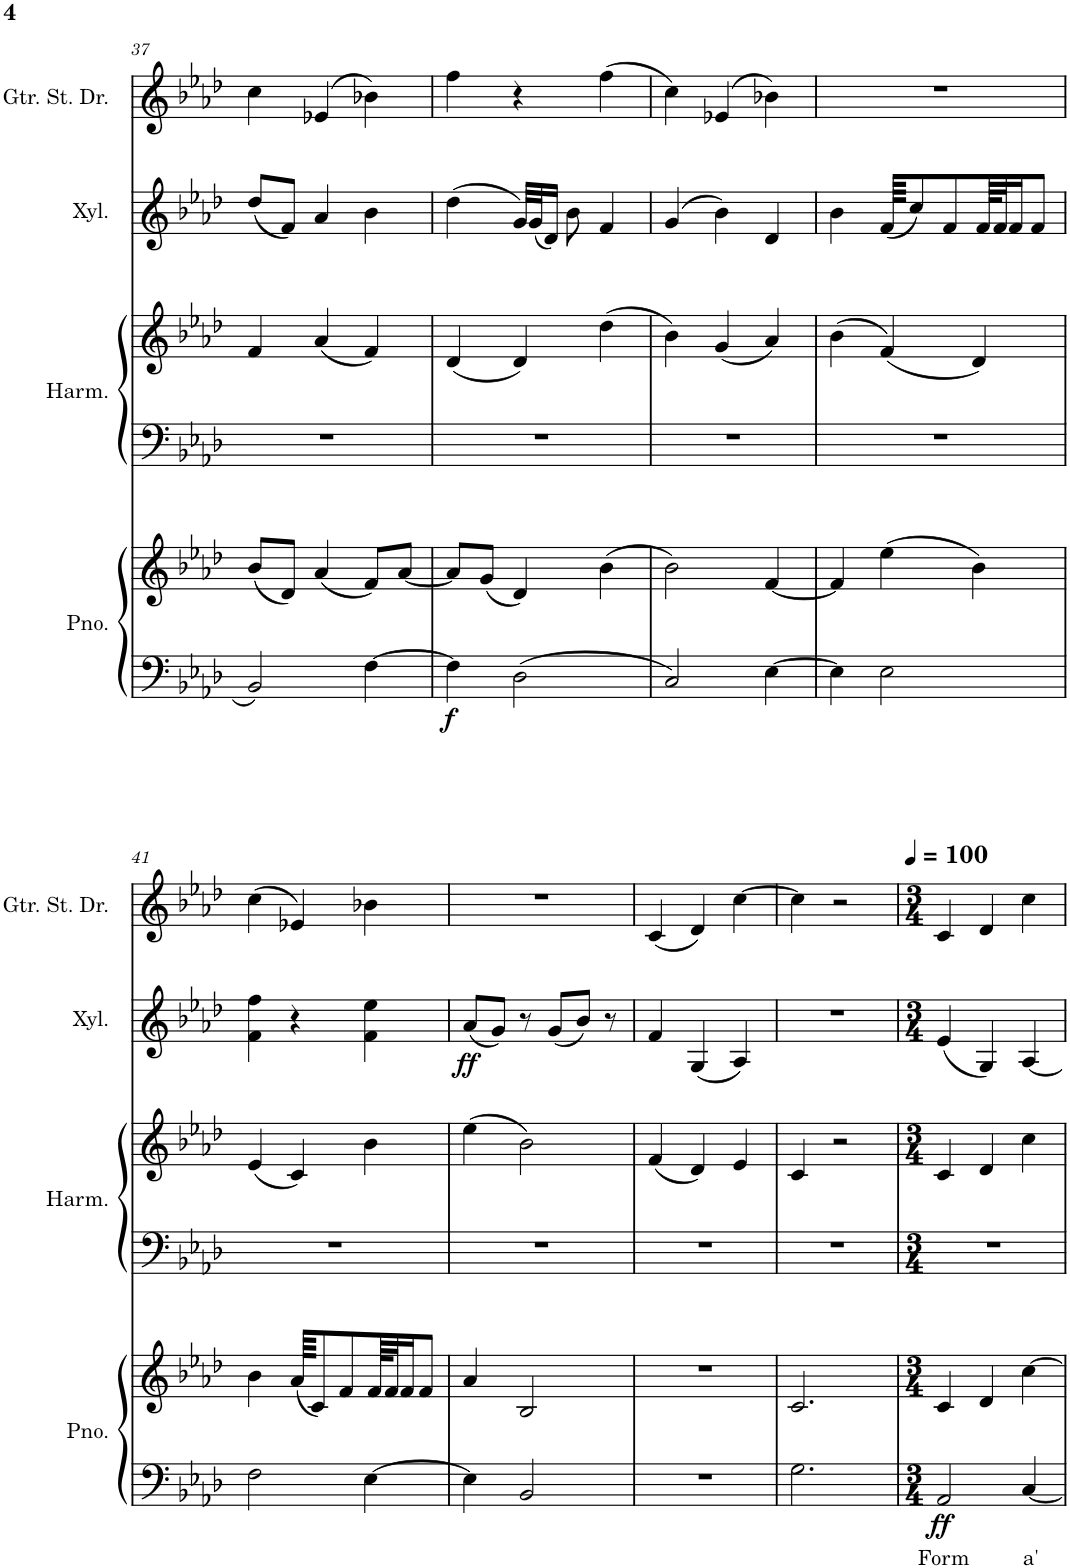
**kern	**text	**text	**kern	**dynam	**kern	**kern	**kern	**dynam	**kern
*part4	*part4	*part4	*part4	*part4	*part3	*part3	*part2	*part2	*part1
*staff6	*staff6	*staff6	*staff5	*staff5/6	*staff4	*staff3	*staff2	*staff2	*staff1
*I"Piano	*	*	*	*	*I"Harmonium	*	*I"Xylophone	*	*I"Guitar Steel Drums
*I'Pno.	*	*	*	*	*I'Harm.	*	*I'Xyl.	*	*I'Gtr. St. Dr.
!!LO:PB:g=z
*clefF4	*	*	*clefG2	*	*clefF4	*clefG2	*clefG2	*	*clefG2
*	*	*	*	*	*	*	*Trd-7c-12	*	*
*k[b-e-a-d-]	*	*	*k[b-e-a-d-]	*	*k[b-e-a-d-]	*k[b-e-a-d-]	*k[b-e-a-d-]	*	*k[b-e-a-d-]
*M6/8	*	*	*M6/8	*	*M6/8	*M6/8	*M6/8	*	*M6/8
=37	=37	=37	=37	=37	=37	=37	=37	=37	=37
2BB-/	.	.	(8b-/L	.	2.r	4f/	(8dd-/L	.	4cc\
.	.	.	8d-/J)	.	.	.	8f/J)	.	.
.	.	.	(4a-/	.	.	(4a-/	4a-/	.	(4e-X/
[4F\	.	.	8f/L)	.	.	4f/)	4b-\	.	4b-X\)
.	.	.	[8a-/J	.	.	.	.	.	.
=38	=38	=38	=38	=38	=38	=38	=38	=38	=38
!	!	!	!	!LO:DY:b=2	!	!	!	!	!
4F\]	.	.	8a-/L]	f	2.r	(4d-/	(4dd-\	.	4ff\
.	.	.	(8g/J	.	.	.	.	.	.
2D-\	.	.	4d-/)	.	.	4d-/)	32g/LLL)	.	4r
.	.	.	.	.	.	.	(32g/J	.	.
.	.	.	.	.	.	.	16d-/JJ)	.	.
.	.	.	.	.	.	.	8b-\	.	.
.	.	.	(4b-\	.	.	(4dd-\	4f/	.	(4ff\
=39	=39	=39	=39	=39	=39	=39	=39	=39	=39
2C/	.	.	2b-\)	.	2.r	4b-\)	(4g/	.	4cc\)
.	.	.	.	.	.	(4g/	4b-\)	.	(4e-X/
[4E-\	.	.	[4f/	.	.	4a-/)	4d-/	.	4b-X\)
=40	=40	=40	=40	=40	=40	=40	=40	=40	=40
4E-\]	.	.	4f/]	.	2.r	(4b-\	4b-\	.	2.r
2E-\	.	.	(4ee-\	.	.	(4f/)	(64f/KKKL	.	.
.	.	.	.	.	.	.	8cc/)	.	.
.	.	.	.	.	.	.	8f/	.	.
.	.	.	4b-\)	.	.	4d-/)	.	.	.
.	.	.	.	.	.	.	64f/KLL	.	.
.	.	.	.	.	.	.	32f/J	.	.
.	.	.	.	.	.	.	16f/J	.	.
.	.	.	.	.	.	.	8f/J	.	.
!!LO:LB:g=z
=41	=41	=41	=41	=41	=41	=41	=41	=41	=41
2F\	.	.	4b-\	.	2.r	(4e-/	4f\ 4ff\	.	(4cc\
.	.	.	(64a-/KKKL	.	.	4c/)	4r	.	4e-X/)
.	.	.	8c/)	.	.	.	.	.	.
.	.	.	8f/	.	.	.	.	.	.
[4E-\	.	.	.	.	.	4b-\	4f\ 4ee-\	.	4b-X\
.	.	.	64f/KLL	.	.	.	.	.	.
.	.	.	32f/J	.	.	.	.	.	.
.	.	.	16f/J	.	.	.	.	.	.
.	.	.	8f/J	.	.	.	.	.	.
=42	=42	=42	=42	=42	=42	=42	=42	=42	=42
!	!	!	!	!	!	!	!	!LO:DY:b	!
4E-\]	.	.	4a-/	.	2.r	(4ee-\	(8a-/L	ff	2.r
.	.	.	.	.	.	.	8g/J)	.	.
2BB-/	.	.	2B-/	.	.	2b-\)	8r	.	.
.	.	.	.	.	.	.	(8g/L	.	.
.	.	.	.	.	.	.	8b-/J)	.	.
.	.	.	.	.	.	.	8r	.	.
=43	=43	=43	=43	=43	=43	=43	=43	=43	=43
2.r	.	.	2.r	.	2.r	(4f/	4f/	.	(4c/
.	.	.	.	.	.	4d-/)	(4G/	.	4d-/)
.	.	.	.	.	.	4e-/	4A-/)	.	[4cc\
=44	=44	=44	=44	=44	=44	=44	=44	=44	=44
2.G\	.	.	2.c/	.	2.r	4c/	2.r	.	4cc\]
.	.	.	.	.	.	2r	.	.	2r
=45	=45	=45	=45	=45	=45	=45	=45	=45	=45
*M3/4	*	*	*M3/4	*	*M3/4	*M3/4	*M3/4	*	*M3/4
*	*	*	*	*	*	*	*	*	*MM100
!	!	!LO:LY:b	!	!LO:DY:b=2	!	!	!	!	!
2AA-/	.	Form	4c/	ff	2.r	4c/	(4e-/	.	4c/
.	.	.	4d-/	.	.	4d-/	4G/)	.	4d-/
!	!	!LO:LY:b	!	!	!	!	!	!	!
[4C/	.	a'	[4cc\	.	.	4cc\	[4A-/	.	4cc\
=	=	=	=	=	=	=	=	=	=
*-	*-	*-	*-	*-	*-	*-	*-	*-	*-
